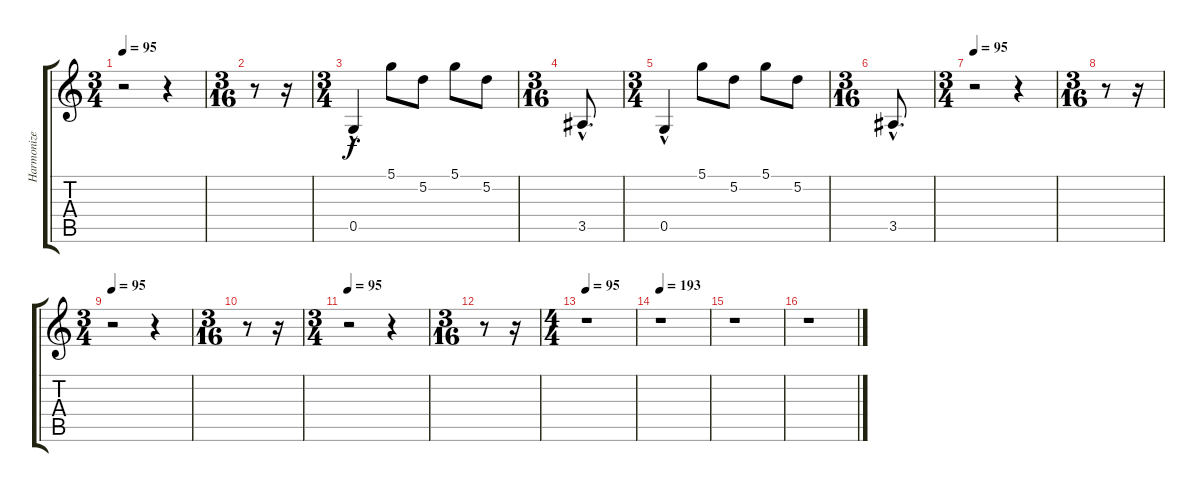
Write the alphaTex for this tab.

\track ("Harmonize Guitar Part" "Harmonize ") {instrument distortionguitar}
\staff {score tabs}
\tuning (D4 A3 F3 C3 G2 D2) {hide}
\ts (3 4)
\tempo 95
\clef g2
\ks c
r.2{dy f} r.4 |
\ts (3 16)
r.8 r.16 |
\ts (3 4)
0.5{hac}.4 5.1.8 5.2.8 5.1.8 5.2.8 |
\ts (3 16)
3.5{hac}.8{d} |
\ts (3 4)
0.5{hac}.4 5.1.8 5.2.8 5.1.8 5.2.8 |
\ts (3 16)
3.5{hac}.8{d} |
\ts (3 4)
\tempo 95
r.2 r.4 |
\ts (3 16)
r.8 r.16 |
\ts (3 4)
\tempo 95
r.2 r.4 |
\ts (3 16)
r.8 r.16 |
\ts (3 4)
\tempo 95
r.2 r.4 |
\ts (3 16)
r.8 r.16 |
\ts (4 4)
\tempo 95
r.1 |
\tempo 193
r.1 |
r.1 |
r.1
